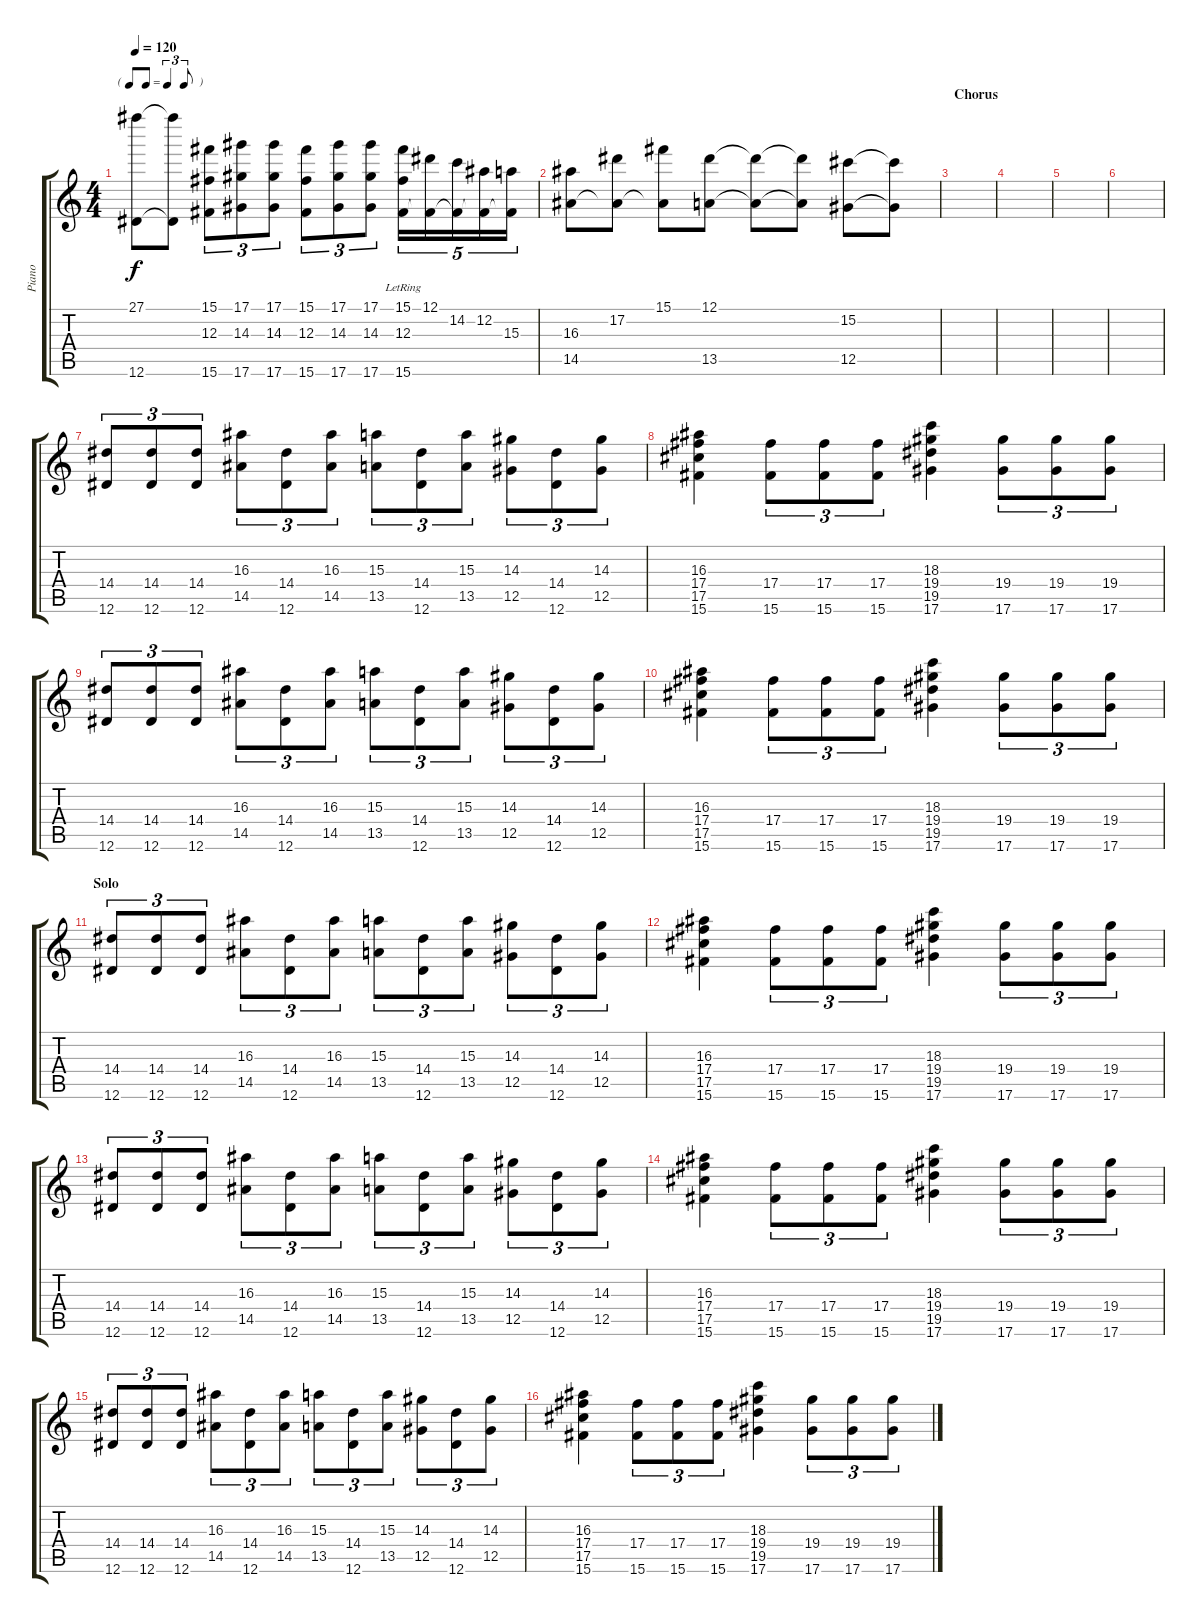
\track ("Piano" "Piano") {instrument electricgrandpiano}
\staff {score tabs}
\tuning (Eb5 Bb4 Gb4 Db4 Ab3 Eb3) {hide}
\ts (4 4)
\tf triplet8th
\tempo 120
\clef g2
\ks c
(27.1 12.6).8{dy f} (27.1{t} 12.6{t}).8 (15.1 12.3 15.6).8{tu (3 2)} (17.1 14.3 17.6).8{tu (3 2)} (17.1 14.3 17.6).8{tu (3 2)} (15.1 12.3 15.6).8{tu (3 2)} (17.1 14.3 17.6).8{tu (3 2)} (17.1 14.3 17.6).8{tu (3 2)} (15.1 12.3{lr} 15.6).16{tu (5 4)} (12.1 15.6{t}).16{tu (5 4)} (14.2 15.6{t}).16{tu (5 4)} (12.2 15.6{t}).16{tu (5 4)} (15.3 15.6{t}).16{tu (5 4)} |
(16.3 14.5).8 (17.2 14.5{t}).8 (15.1 14.5{t}).8 (12.1 13.5).8 (12.1{t} 13.5{t}).8 (12.1{t} 13.5{t}).8 (15.2 12.5).8 (15.2{t} 12.5{t}).8 |
\section ("" "Chorus")
|
|
|
|
(14.4 12.6).8{tu (3 2)} (14.4 12.6).8{tu (3 2)} (14.4 12.6).8{tu (3 2)} (16.3 14.5).8{tu (3 2)} (14.4 12.6).8{tu (3 2)} (16.3 14.5).8{tu (3 2)} (15.3 13.5).8{tu (3 2)} (14.4 12.6).8{tu (3 2)} (15.3 13.5).8{tu (3 2)} (14.3 12.5).8{tu (3 2)} (14.4 12.6).8{tu (3 2)} (14.3 12.5).8{tu (3 2)} |
(16.3 17.4 17.5 15.6).4 (17.4 15.6).8{tu (3 2)} (17.4 15.6).8{tu (3 2)} (17.4 15.6).8{tu (3 2)} (18.3 19.4 19.5 17.6).4 (19.4 17.6).8{tu (3 2)} (19.4 17.6).8{tu (3 2)} (19.4 17.6).8{tu (3 2)} |
(14.4 12.6).8{tu (3 2)} (14.4 12.6).8{tu (3 2)} (14.4 12.6).8{tu (3 2)} (16.3 14.5).8{tu (3 2)} (14.4 12.6).8{tu (3 2)} (16.3 14.5).8{tu (3 2)} (15.3 13.5).8{tu (3 2)} (14.4 12.6).8{tu (3 2)} (15.3 13.5).8{tu (3 2)} (14.3 12.5).8{tu (3 2)} (14.4 12.6).8{tu (3 2)} (14.3 12.5).8{tu (3 2)} |
(16.3 17.4 17.5 15.6).4 (17.4 15.6).8{tu (3 2)} (17.4 15.6).8{tu (3 2)} (17.4 15.6).8{tu (3 2)} (18.3 19.4 19.5 17.6).4 (19.4 17.6).8{tu (3 2)} (19.4 17.6).8{tu (3 2)} (19.4 17.6).8{tu (3 2)} |
\section ("" "Solo")
(14.4 12.6).8{tu (3 2)} (14.4 12.6).8{tu (3 2)} (14.4 12.6).8{tu (3 2)} (16.3 14.5).8{tu (3 2)} (14.4 12.6).8{tu (3 2)} (16.3 14.5).8{tu (3 2)} (15.3 13.5).8{tu (3 2)} (14.4 12.6).8{tu (3 2)} (15.3 13.5).8{tu (3 2)} (14.3 12.5).8{tu (3 2)} (14.4 12.6).8{tu (3 2)} (14.3 12.5).8{tu (3 2)} |
(16.3 17.4 17.5 15.6).4 (17.4 15.6).8{tu (3 2)} (17.4 15.6).8{tu (3 2)} (17.4 15.6).8{tu (3 2)} (18.3 19.4 19.5 17.6).4 (19.4 17.6).8{tu (3 2)} (19.4 17.6).8{tu (3 2)} (19.4 17.6).8{tu (3 2)} |
(14.4 12.6).8{tu (3 2)} (14.4 12.6).8{tu (3 2)} (14.4 12.6).8{tu (3 2)} (16.3 14.5).8{tu (3 2)} (14.4 12.6).8{tu (3 2)} (16.3 14.5).8{tu (3 2)} (15.3 13.5).8{tu (3 2)} (14.4 12.6).8{tu (3 2)} (15.3 13.5).8{tu (3 2)} (14.3 12.5).8{tu (3 2)} (14.4 12.6).8{tu (3 2)} (14.3 12.5).8{tu (3 2)} |
(16.3 17.4 17.5 15.6).4 (17.4 15.6).8{tu (3 2)} (17.4 15.6).8{tu (3 2)} (17.4 15.6).8{tu (3 2)} (18.3 19.4 19.5 17.6).4 (19.4 17.6).8{tu (3 2)} (19.4 17.6).8{tu (3 2)} (19.4 17.6).8{tu (3 2)} |
(14.4 12.6).8{tu (3 2)} (14.4 12.6).8{tu (3 2)} (14.4 12.6).8{tu (3 2)} (16.3 14.5).8{tu (3 2)} (14.4 12.6).8{tu (3 2)} (16.3 14.5).8{tu (3 2)} (15.3 13.5).8{tu (3 2)} (14.4 12.6).8{tu (3 2)} (15.3 13.5).8{tu (3 2)} (14.3 12.5).8{tu (3 2)} (14.4 12.6).8{tu (3 2)} (14.3 12.5).8{tu (3 2)} |
(16.3 17.4 17.5 15.6).4 (17.4 15.6).8{tu (3 2)} (17.4 15.6).8{tu (3 2)} (17.4 15.6).8{tu (3 2)} (18.3 19.4 19.5 17.6).4 (19.4 17.6).8{tu (3 2)} (19.4 17.6).8{tu (3 2)} (19.4 17.6).8{tu (3 2)}
